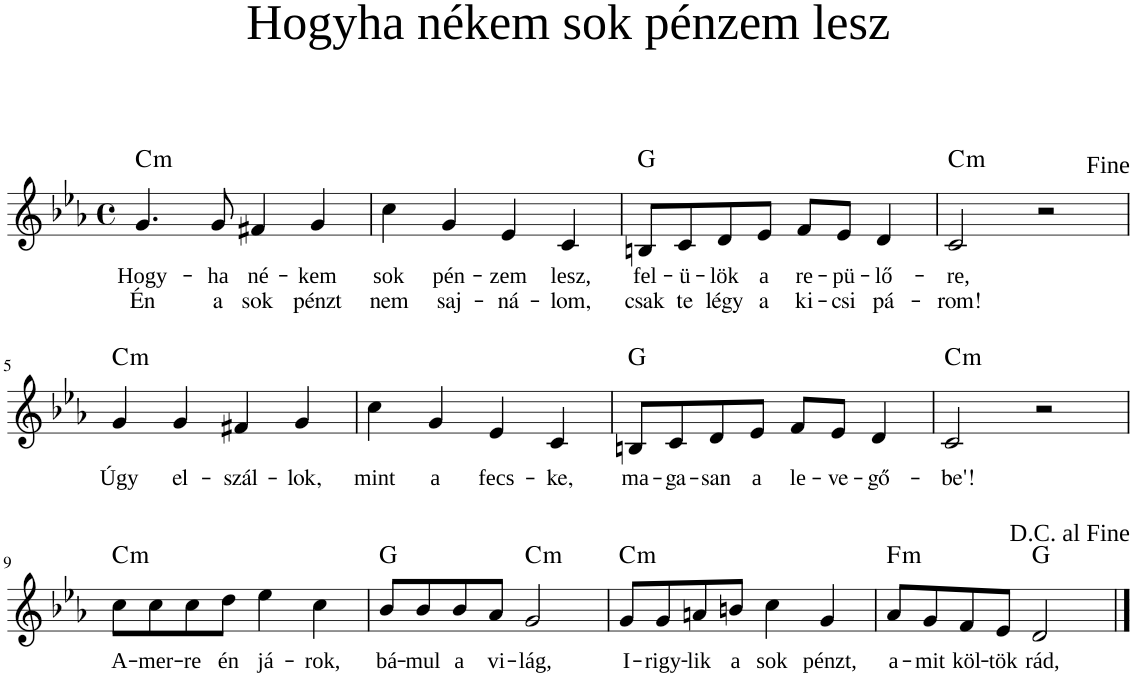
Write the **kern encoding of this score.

**kern	**text	**text	**harte
*part1	*part1	*part1	*part1
*staff1	*staff1	*staff1	*
*I"Piano	*	*	*
*I'Pno	*	*	*
*clefG2	*	*	*
*k[b-e-a-]	*	*	*
*M4/4	*	*	*
*met(c)	*	*	*
=1	=1	=1	=1
!	!LO:LY:b	!LO:LY:b	!LO:H:kt=m
4.g/	Hogy-	Én	C:min
!	!LO:LY:b	!LO:LY:b	!
8g/	-ha	a	.
!	!LO:LY:b	!LO:LY:b	!
4f#X/	né-	sok	.
!	!LO:LY:b	!LO:LY:b	!
4g/	-kem	pénzt	.
=2	=2	=2	=2
!	!LO:LY:b	!LO:LY:b	!
4cc\	sok	nem	.
!	!LO:LY:b	!LO:LY:b	!
4g/	pén-	saj-	.
!	!LO:LY:b	!LO:LY:b	!
4e-/	-zem	-ná-	.
!	!LO:LY:b	!LO:LY:b	!
4c/	lesz,	-lom,	.
=3	=3	=3	=3
!	!LO:LY:b	!LO:LY:b	!LO:H:kt=N.C.
8Bn/L	fel-	csak	N
!	!LO:LY:b	!LO:LY:b	!
8c/	-ü-	te	.
!	!LO:LY:b	!LO:LY:b	!
8d/	-lök	légy	.
!	!LO:LY:b	!LO:LY:b	!
8e-/J	a	a	.
!	!LO:LY:b	!LO:LY:b	!
8f/L	re-	ki-	.
!	!LO:LY:b	!LO:LY:b	!
8e-/J	-pü-	-csi	.
!	!LO:LY:b	!LO:LY:b	!
4d/	-lő-	pá-	.
=4	=4	=4	=4
!	!LO:LY:b	!LO:LY:b	!LO:H:kt=m
2c/	-re,	-rom!	C:min
2r	.	.	.
!LO:TX:a:t=<font size="11.7074"/><font face="Times New Roman"/>Fine	!	!	!
!!LO:LB:g=z
=5	=5	=5	=5
!	!LO:LY:b	!	!LO:H:kt=m
4g/	Úgy	.	C:min
!	!LO:LY:b	!	!
4g/	el-	.	.
!	!LO:LY:b	!	!
4f#X/	-szál-	.	.
!	!LO:LY:b	!	!
4g/	-lok,	.	.
=6	=6	=6	=6
!	!LO:LY:b	!	!
4cc\	mint	.	.
!	!LO:LY:b	!	!
4g/	a	.	.
!	!LO:LY:b	!	!
4e-/	fecs-	.	.
!	!LO:LY:b	!	!
4c/	-ke,	.	.
=7	=7	=7	=7
!	!LO:LY:b	!	!LO:H:kt=N.C.
8Bn/L	ma-	.	N
!	!LO:LY:b	!	!
8c/	-ga-	.	.
!	!LO:LY:b	!	!
8d/	-san	.	.
!	!LO:LY:b	!	!
8e-/J	a	.	.
!	!LO:LY:b	!	!
8f/L	le-	.	.
!	!LO:LY:b	!	!
8e-/J	-ve-	.	.
!	!LO:LY:b	!	!
4d/	-gő-	.	.
=8	=8	=8	=8
!	!LO:LY:b	!	!LO:H:kt=m
2c/	-be'!	.	C:min
2r	.	.	.
!!LO:LB:g=z
=9	=9	=9	=9
!	!LO:LY:b	!	!LO:H:kt=m
8cc\L	A-	.	C:min
!	!LO:LY:b	!	!
8cc\	-mer-	.	.
!	!LO:LY:b	!	!
8cc\	-re	.	.
!	!LO:LY:b	!	!
8dd\J	én	.	.
!	!LO:LY:b	!	!
4ee-\	já-	.	.
!	!LO:LY:b	!	!
4cc\	-rok,	.	.
=10	=10	=10	=10
!	!LO:LY:b	!	!LO:H:kt=N.C.
8b-/L	bá-	.	N
!	!LO:LY:b	!	!
8b-/	-mul	.	.
!	!LO:LY:b	!	!
8b-/	a	.	.
!	!LO:LY:b	!	!
8a-/J	vi-	.	.
!	!LO:LY:b	!	!LO:H:kt=m
2g/	-lág,	.	C:min
=11	=11	=11	=11
!	!LO:LY:b	!	!LO:H:kt=m
8g/L	I-	.	C:min
!	!LO:LY:b	!	!
8g/	-rigy-	.	.
!	!LO:LY:b	!	!
8an/	-lik	.	.
!	!LO:LY:b	!	!
8bn/J	a	.	.
!	!LO:LY:b	!	!
4cc\	sok	.	.
!	!LO:LY:b	!	!
4g/	pénzt,	.	.
=12	=12	=12	=12
!	!LO:LY:b	!	!LO:H:kt=m
8a-/L	a-	.	F:min
!	!LO:LY:b	!	!
8g/	-mit	.	.
!	!LO:LY:b	!	!
8f/	köl-	.	.
!	!LO:LY:b	!	!
8e-/J	-tök	.	.
!	!LO:LY:b	!	!LO:H:kt=N.C.
2d/	rád,	.	N
!LO:TX:a:t=<font size="11.7074"/><font face="Times New Roman"/>D.C. al Fine	!	!	!
==	==	==	==
*-	*-	*-	*-
